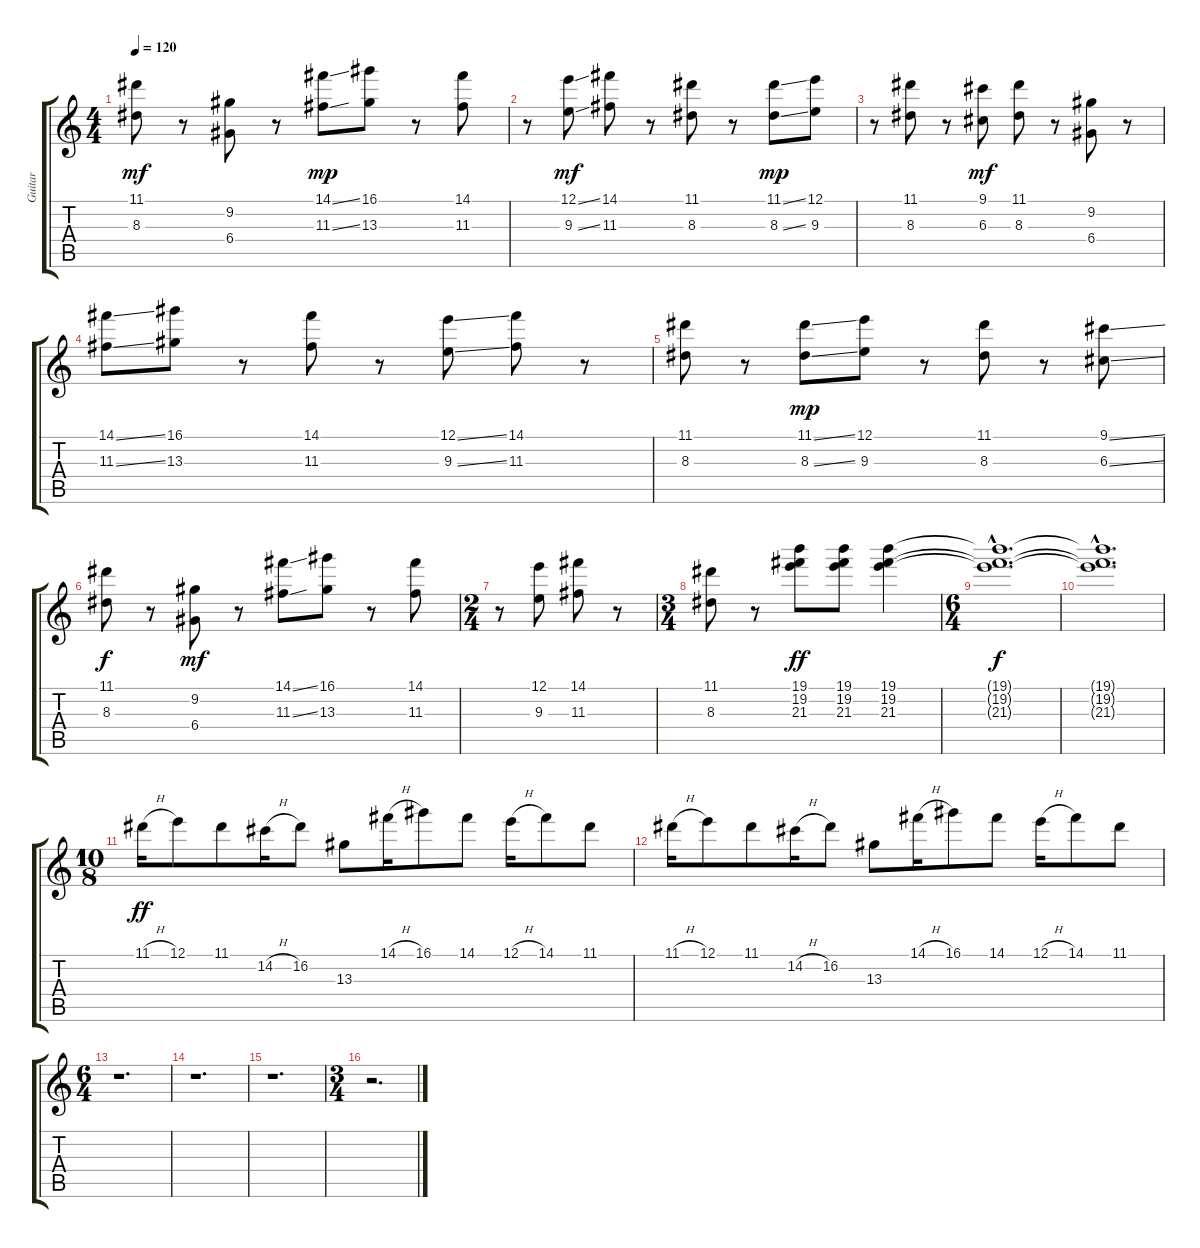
\track ("Guitar" "Guitar") {instrument distortionguitar}
\staff {score tabs}
\tuning (E4 B3 G3 D3 A2 E2) {hide}
\ts (4 4)
\tempo 120
\clef g2
\ks c
(11.1 8.3).8{dy mf} r.8 (9.2 6.4).8 r.8 (14.1{ss} 11.3{ss}).8{dy mp} (16.1 13.3).8 r.8 (14.1 11.3).8 |
r.8 (12.1{ss} 9.3{ss}).8{dy mf} (14.1 11.3).8 r.8 (11.1 8.3).8 r.8 (11.1{ss} 8.3{ss}).8{dy mp} (12.1 9.3).8 |
r.8 (11.1 8.3).8 r.8 (9.1 6.3).8{dy mf} (11.1 8.3).8 r.8 (9.2 6.4).8 r.8 |
(14.1{ss} 11.3{ss}).8 (16.1 13.3).8 r.8 (14.1 11.3).8 r.8 (12.1{ss} 9.3{ss}).8 (14.1 11.3).8 r.8 |
(11.1 8.3).8 r.8 (11.1{ss} 8.3{ss}).8{dy mp} (12.1 9.3).8 r.8 (11.1 8.3).8 r.8 (9.1{ss} 6.3{ss}).8 |
(11.1 8.3).8{dy f} r.8 (9.2 6.4).8{dy mf} r.8 (14.1{ss} 11.3{ss}).8 (16.1 13.3).8 r.8 (14.1 11.3).8 |
\ts (2 4)
r.8 (12.1 9.3).8 (14.1 11.3).8 r.8 |
\ts (3 4)
(11.1 8.3).8 r.8 (19.1 19.2 21.3).8{dy ff} (19.1 19.2 21.3).8 (19.1 19.2 21.3).4 |
\ts (6 4)
(19.1{hac t} 19.2{hac t} 21.3{hac t}).1{d dy f} |
(19.1{hac t} 19.2{hac t} 21.3{hac t}).1{d} |
\ts (10 8)
11.1{h}.16{dy ff} 12.1.8 11.1.8 14.2{h}.16 16.2.8 13.3.8 14.1{h}.16 16.1.8 14.1.8 12.1{h}.16 14.1.8 11.1.8 |
11.1{h}.16 12.1.8 11.1.8 14.2{h}.16 16.2.8 13.3.8 14.1{h}.16 16.1.8 14.1.8 12.1{h}.16 14.1.8 11.1.8 |
\ts (6 4)
r.1{d} |
r.1{d} |
r.1{d} |
\ts (3 4)
r.2{d}
